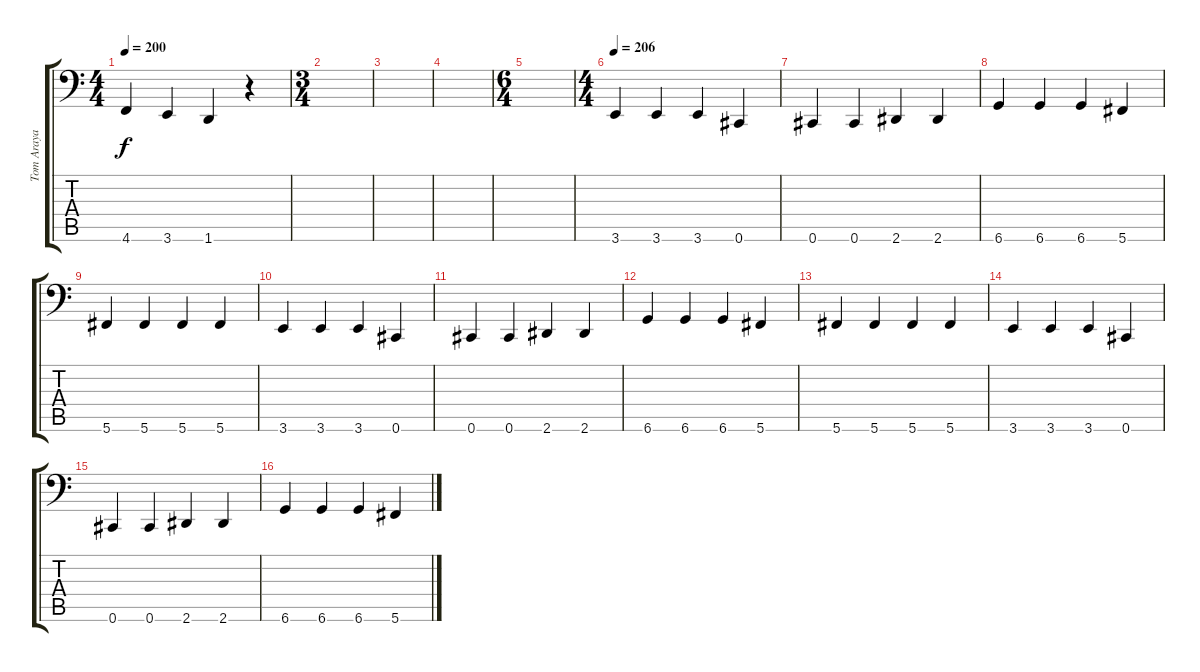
\track ("Tom Araya" "Tom Araya") {instrument electricbasspick}
\staff {score tabs}
\tuning (Db3 Ab2 E2 B1 Gb1 Db1) {hide}
\ts (4 4)
\tempo 200
\clef f4
\ks c
4.6.4{dy f} 3.6.4 1.6.4 r.4 |
\ts (3 4)
|
|
|
\ts (6 4)
|
\ts (4 4)
\tempo 206
3.6.4 3.6.4 3.6.4 0.6.4 |
0.6.4 0.6.4 2.6.4 2.6.4 |
6.6.4 6.6.4 6.6.4 5.6.4 |
5.6.4 5.6.4 5.6.4 5.6.4 |
3.6.4 3.6.4 3.6.4 0.6.4 |
0.6.4 0.6.4 2.6.4 2.6.4 |
6.6.4 6.6.4 6.6.4 5.6.4 |
5.6.4 5.6.4 5.6.4 5.6.4 |
3.6.4 3.6.4 3.6.4 0.6.4 |
0.6.4 0.6.4 2.6.4 2.6.4 |
6.6.4 6.6.4 6.6.4 5.6.4
